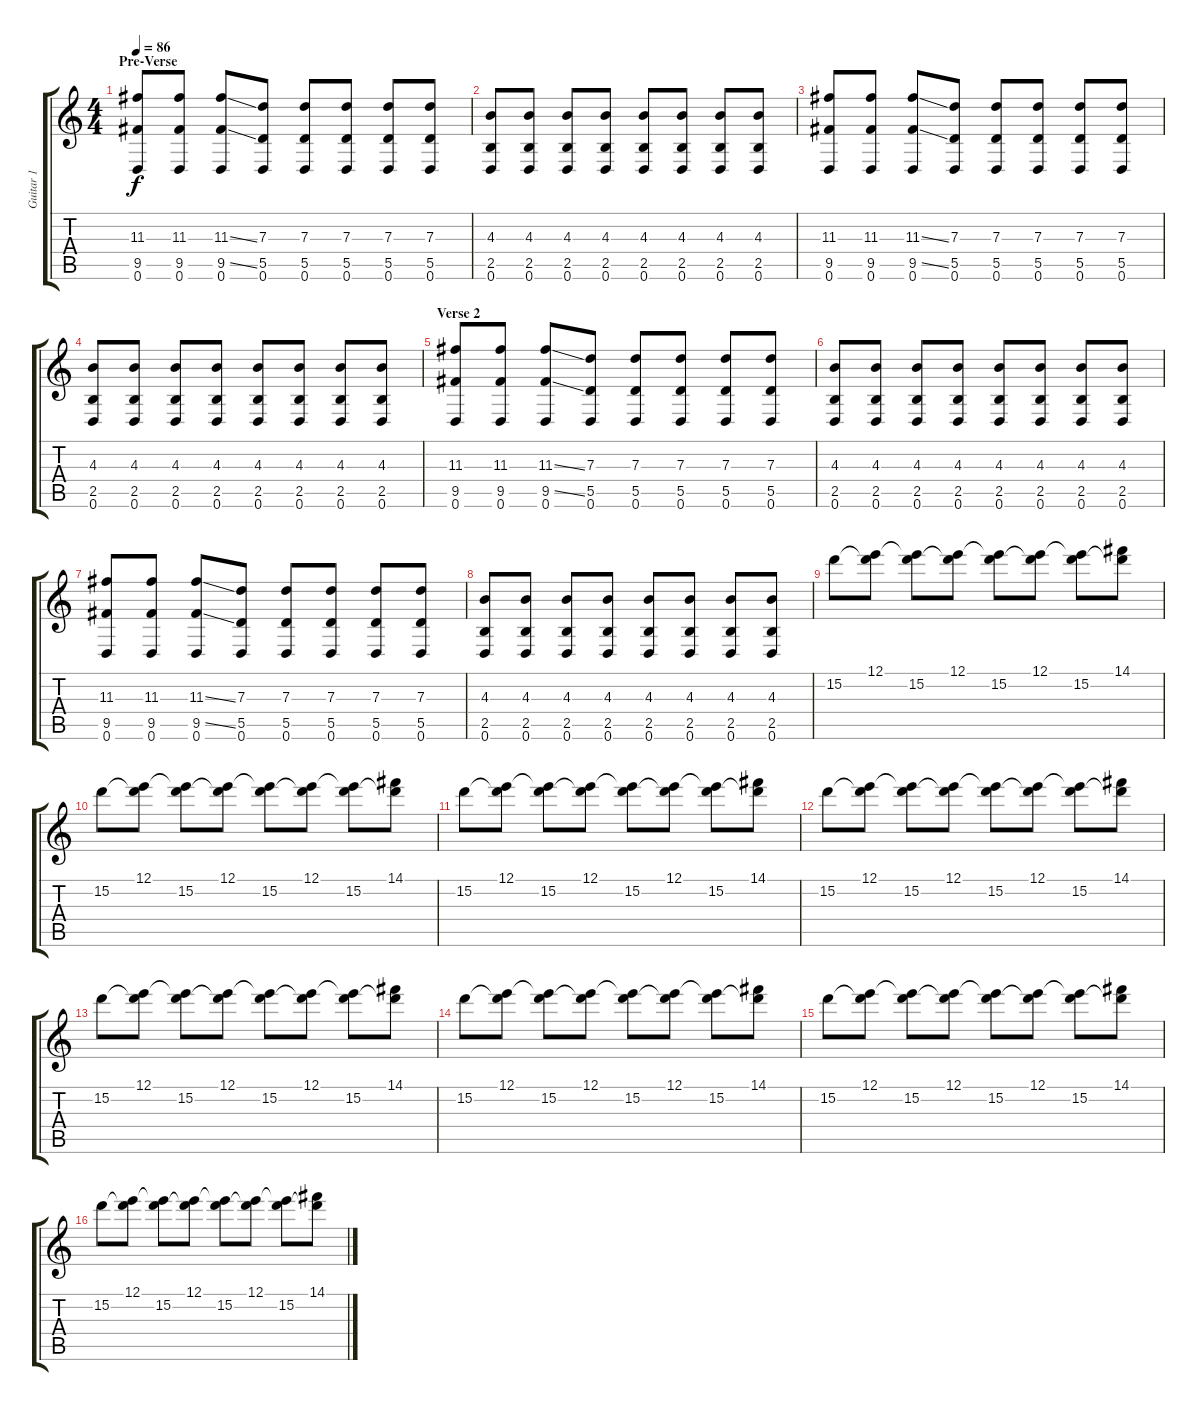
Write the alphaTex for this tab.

\track ("Guitar 1" "Guitar 1") {instrument electricguitarjazz}
\staff {score tabs}
\tuning (E4 B3 G3 D3 A2 D2) {hide}
\ts (4 4)
\section ("" "Pre-Verse")
\tempo 86
\clef g2
\ks c
(11.3 9.5 0.6).8{dy f instrument electricguitarjazz} (11.3 9.5 0.6).8 (11.3{ss} 9.5{ss} 0.6).8 (7.3 5.5 0.6).8 (7.3 5.5 0.6).8 (7.3 5.5 0.6).8 (7.3 5.5 0.6).8 (7.3 5.5 0.6).8 |
(4.3 2.5 0.6).8 (4.3 2.5 0.6).8 (4.3 2.5 0.6).8 (4.3 2.5 0.6).8 (4.3 2.5 0.6).8 (4.3 2.5 0.6).8 (4.3 2.5 0.6).8 (4.3 2.5 0.6).8 |
(11.3 9.5 0.6).8 (11.3 9.5 0.6).8 (11.3{ss} 9.5{ss} 0.6).8 (7.3 5.5 0.6).8 (7.3 5.5 0.6).8 (7.3 5.5 0.6).8 (7.3 5.5 0.6).8 (7.3 5.5 0.6).8 |
(4.3 2.5 0.6).8 (4.3 2.5 0.6).8 (4.3 2.5 0.6).8 (4.3 2.5 0.6).8 (4.3 2.5 0.6).8 (4.3 2.5 0.6).8 (4.3 2.5 0.6).8 (4.3 2.5 0.6).8 |
\section ("" "Verse 2")
(11.3 9.5 0.6).8 (11.3 9.5 0.6).8 (11.3{ss} 9.5{ss} 0.6).8 (7.3 5.5 0.6).8 (7.3 5.5 0.6).8 (7.3 5.5 0.6).8 (7.3 5.5 0.6).8 (7.3 5.5 0.6).8 |
(4.3 2.5 0.6).8 (4.3 2.5 0.6).8 (4.3 2.5 0.6).8 (4.3 2.5 0.6).8 (4.3 2.5 0.6).8 (4.3 2.5 0.6).8 (4.3 2.5 0.6).8 (4.3 2.5 0.6).8 |
(11.3 9.5 0.6).8 (11.3 9.5 0.6).8 (11.3{ss} 9.5{ss} 0.6).8 (7.3 5.5 0.6).8 (7.3 5.5 0.6).8 (7.3 5.5 0.6).8 (7.3 5.5 0.6).8 (7.3 5.5 0.6).8 |
(4.3 2.5 0.6).8 (4.3 2.5 0.6).8 (4.3 2.5 0.6).8 (4.3 2.5 0.6).8 (4.3 2.5 0.6).8 (4.3 2.5 0.6).8 (4.3 2.5 0.6).8 (4.3 2.5 0.6).8 |
15.2.8 (12.1 15.2{t}).8 (12.1{t} 15.2).8 (12.1 15.2{t}).8 (12.1{t} 15.2).8 (12.1 15.2{t}).8 (12.1{t} 15.2).8 (14.1 15.2{t}).8 |
15.2.8 (12.1 15.2{t}).8 (12.1{t} 15.2).8 (12.1 15.2{t}).8 (12.1{t} 15.2).8 (12.1 15.2{t}).8 (12.1{t} 15.2).8 (14.1 15.2{t}).8 |
15.2.8 (12.1 15.2{t}).8 (12.1{t} 15.2).8 (12.1 15.2{t}).8 (12.1{t} 15.2).8 (12.1 15.2{t}).8 (12.1{t} 15.2).8 (14.1 15.2{t}).8 |
15.2.8 (12.1 15.2{t}).8 (12.1{t} 15.2).8 (12.1 15.2{t}).8 (12.1{t} 15.2).8 (12.1 15.2{t}).8 (12.1{t} 15.2).8 (14.1 15.2{t}).8 |
15.2.8 (12.1 15.2{t}).8 (12.1{t} 15.2).8 (12.1 15.2{t}).8 (12.1{t} 15.2).8 (12.1 15.2{t}).8 (12.1{t} 15.2).8 (14.1 15.2{t}).8 |
15.2.8 (12.1 15.2{t}).8 (12.1{t} 15.2).8 (12.1 15.2{t}).8 (12.1{t} 15.2).8 (12.1 15.2{t}).8 (12.1{t} 15.2).8 (14.1 15.2{t}).8 |
15.2.8 (12.1 15.2{t}).8 (12.1{t} 15.2).8 (12.1 15.2{t}).8 (12.1{t} 15.2).8 (12.1 15.2{t}).8 (12.1{t} 15.2).8 (14.1 15.2{t}).8 |
15.2.8 (12.1 15.2{t}).8 (12.1{t} 15.2).8 (12.1 15.2{t}).8 (12.1{t} 15.2).8 (12.1 15.2{t}).8 (12.1{t} 15.2).8 (14.1 15.2{t}).8
